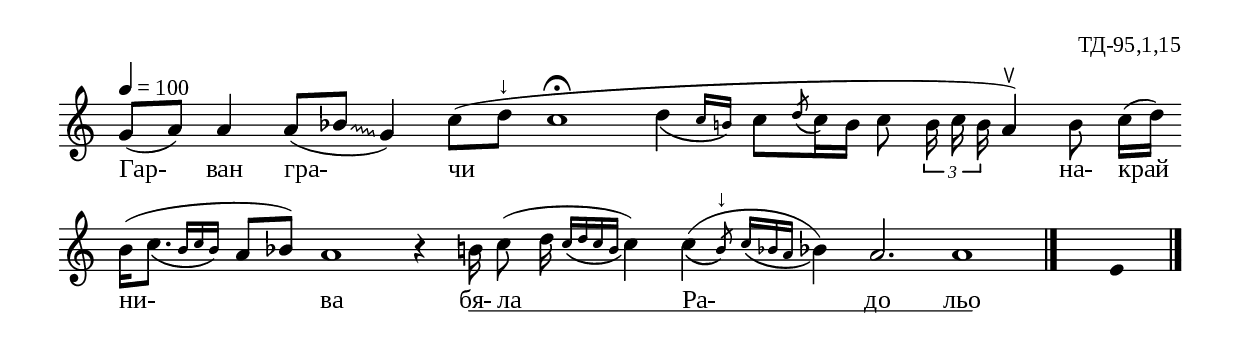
%{
TD_095_1_15
%}

\include "td-preamble.ly"

\score {
\relative c'' {
\tempo 4 = 100
%\time 5/16
\cadenzaOn
\phrasingSlurDown
\override Glissando #'style = #'zigzag
g8[( a]) a4 a8[( bes]\glissando g4) c8[( d^↓] c1\fermata \afterGrace d4\( { c16[ b]\) }
c8[ \grace { \stdB d\( \stdE } c16\) b] c8 \times 2/3 { b16 c b] } a4^\ltoe)
\bar ""
b8 c16[( d]) \bar "" b16[( \afterGrace c8.]\( { b16[ c b]\) } a8[ bes]) a1 r4 \bar ""
b16 c8\noBeam( d16 
\grace { c16[\( d c b] } c4\))
\bar ""
\afterGrace c4(\( { \stdB b8^↓\) \stdE } \grace { c16[\( bes! a] } bes!4\)) a2. a1
 \bar "|." 
 s4 \fixB e
 \bar "|." 
}
\addlyrics { Гар- ван гра- чи на- край ни- ва 
бя- \startTextSpan ла Ра- до льо \stopTextSpan }
%
\layout {
     \context { 
	    \Staff \remove "Time_signature_engraver" } 
  indent = #0
  line-width = 190\mm
  ragged-right=##f
\context {
      \Lyrics
      \consists "Text_spanner_engraver"
      \override TextSpanner #'direction = #DOWN
      \override TextSpanner #'style = #'line    
      \override TextSpanner #'outside-staff-priority = ##f
      \override TextSpanner #'padding = #0.2 % sets the distance of the line from the lyrics
      \override TextSpanner #'bound-details =
      #`((left . ((Y . 0)
                  (padding . 0)
                  (attach-dir . ,LEFT)))
         (left-broken . ((end-on-note . #t)))
         (right . ((Y . 0)
                   (padding . 0)
                   (attach-dir . ,RIGHT))))
    }
  
}
%
\midi { 
	\context {
		\Score
		tempoWholesPerMinute = #(ly:make-moment 100 4)
		}
	}
}
%
\header{
  opus = "ТД-95,1,15"
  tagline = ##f
}


